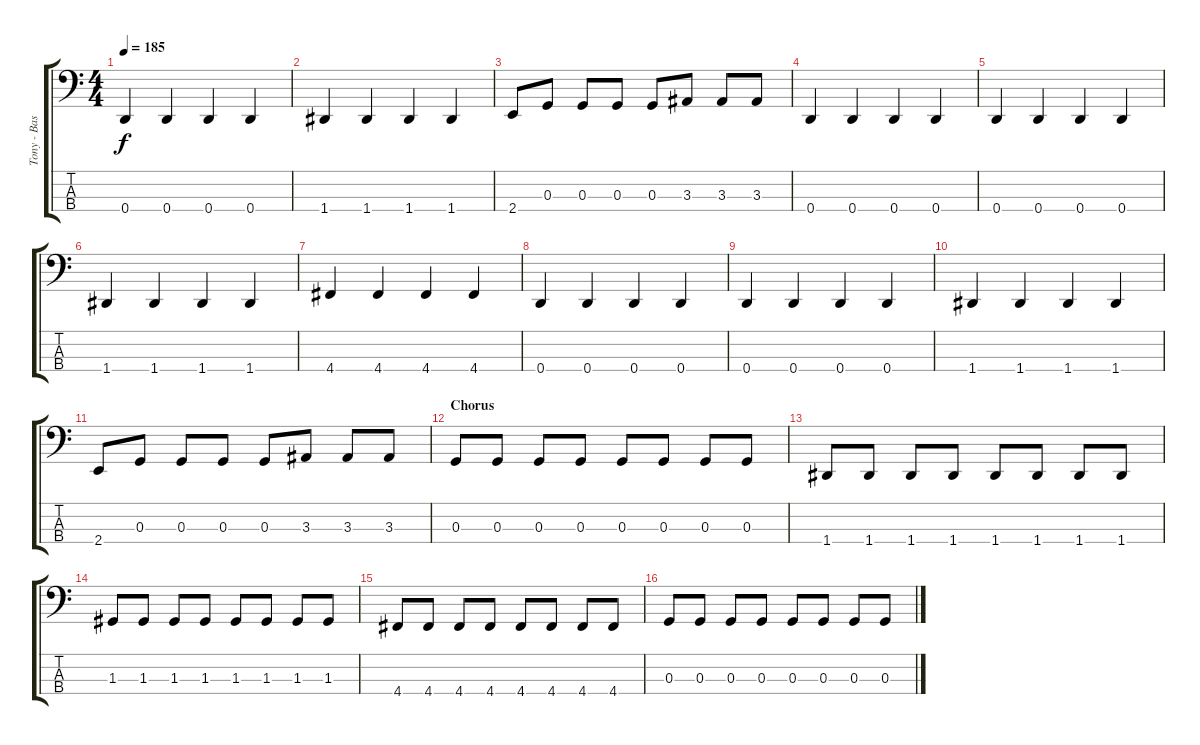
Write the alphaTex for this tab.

\track ("Tony - Bass" "Tony - Bas") {instrument electricbasspick}
\staff {score tabs}
\tuning (F2 C2 G1 D1) {hide}
\ts (4 4)
\tempo 185
\clef f4
\ks c
0.4.4{dy f} 0.4.4 0.4.4 0.4.4 |
1.4.4 1.4.4 1.4.4 1.4.4 |
2.4.8 0.3.8 0.3.8 0.3.8 0.3.8 3.3.8 3.3.8 3.3.8 |
0.4.4 0.4.4 0.4.4 0.4.4 |
0.4.4 0.4.4 0.4.4 0.4.4 |
1.4.4 1.4.4 1.4.4 1.4.4 |
4.4.4 4.4.4 4.4.4 4.4.4 |
0.4.4 0.4.4 0.4.4 0.4.4 |
0.4.4 0.4.4 0.4.4 0.4.4 |
1.4.4 1.4.4 1.4.4 1.4.4 |
2.4.8 0.3.8 0.3.8 0.3.8 0.3.8 3.3.8 3.3.8 3.3.8 |
\section ("" "Chorus")
0.3.8{volume 16 balance 8 instrument electricbasspick} 0.3.8 0.3.8 0.3.8 0.3.8 0.3.8 0.3.8 0.3.8 |
1.4.8 1.4.8 1.4.8 1.4.8 1.4.8 1.4.8 1.4.8 1.4.8 |
1.3.8 1.3.8 1.3.8 1.3.8 1.3.8 1.3.8 1.3.8 1.3.8 |
4.4.8 4.4.8 4.4.8 4.4.8 4.4.8 4.4.8 4.4.8 4.4.8 |
0.3.8 0.3.8 0.3.8 0.3.8 0.3.8 0.3.8 0.3.8 0.3.8
